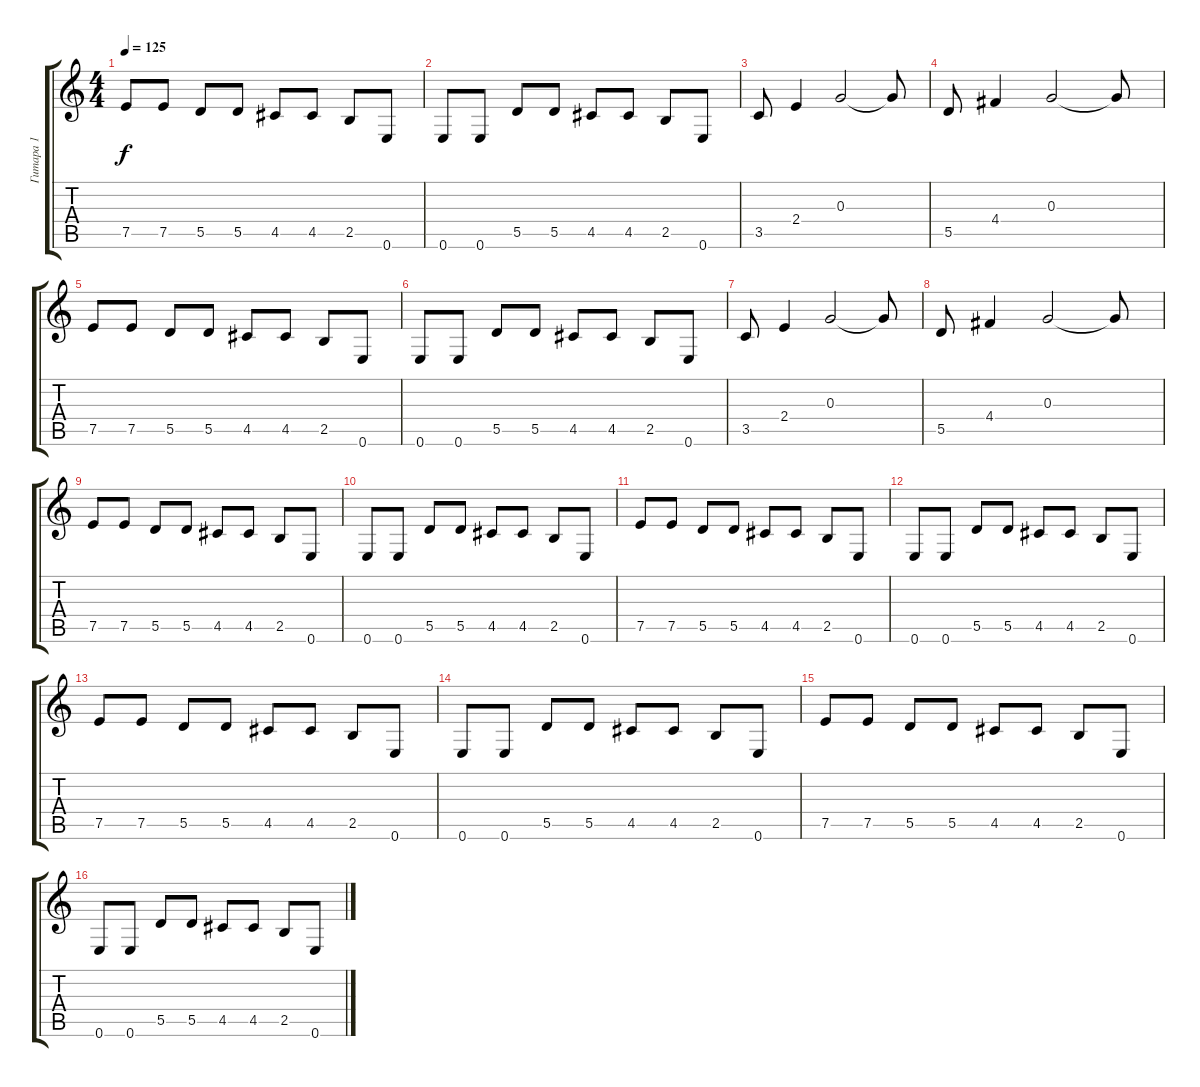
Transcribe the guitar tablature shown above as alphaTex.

\track ("Гитара 1" "Гитара 1") {instrument electricguitarclean}
\staff {score tabs}
\tuning (E4 B3 G3 D3 A2 E2) {hide}
\ts (4 4)
\tempo 125
\clef g2
\ks c
7.5.8{dy f} 7.5.8 5.5.8 5.5.8 4.5.8 4.5.8 2.5.8 0.6.8 |
0.6.8 0.6.8 5.5.8 5.5.8 4.5.8 4.5.8 2.5.8 0.6.8 |
3.5.8 2.4.4 0.3.2 0.3{t}.8 |
5.5.8 4.4.4 0.3.2 0.3{t}.8 |
7.5.8 7.5.8 5.5.8 5.5.8 4.5.8 4.5.8 2.5.8 0.6.8 |
0.6.8 0.6.8 5.5.8 5.5.8 4.5.8 4.5.8 2.5.8 0.6.8 |
3.5.8 2.4.4 0.3.2 0.3{t}.8 |
5.5.8 4.4.4 0.3.2 0.3{t}.8 |
7.5.8 7.5.8 5.5.8 5.5.8 4.5.8 4.5.8 2.5.8 0.6.8 |
0.6.8 0.6.8 5.5.8 5.5.8 4.5.8 4.5.8 2.5.8 0.6.8 |
7.5.8 7.5.8 5.5.8 5.5.8 4.5.8 4.5.8 2.5.8 0.6.8 |
0.6.8 0.6.8 5.5.8 5.5.8 4.5.8 4.5.8 2.5.8 0.6.8 |
7.5.8 7.5.8 5.5.8 5.5.8 4.5.8 4.5.8 2.5.8 0.6.8 |
0.6.8 0.6.8 5.5.8 5.5.8 4.5.8 4.5.8 2.5.8 0.6.8 |
7.5.8 7.5.8 5.5.8 5.5.8 4.5.8 4.5.8 2.5.8 0.6.8 |
0.6.8 0.6.8 5.5.8 5.5.8 4.5.8 4.5.8 2.5.8 0.6.8
